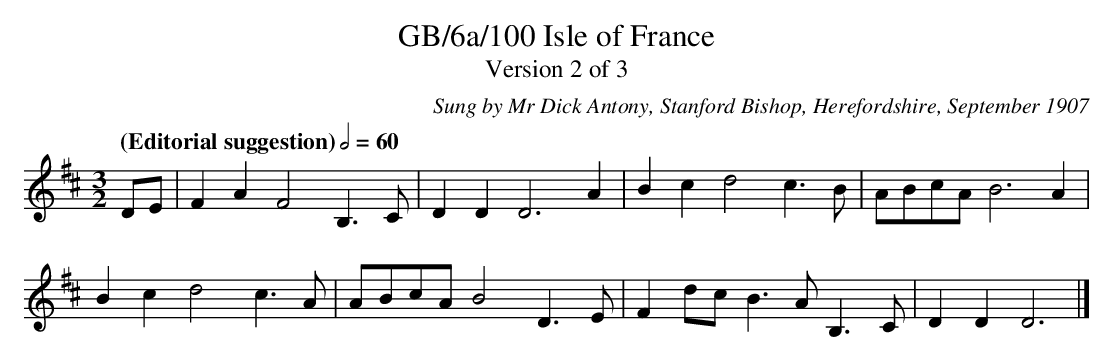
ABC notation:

X:1
T:GB/6a/100 Isle of France
T:Version 2 of 3
C:Sung by Mr Dick Antony, Stanford Bishop, Herefordshire, September 1907
M:3/2
L:1/8
Q:"(Editorial suggestion)" 1/2=60
K:D
DE | F2 A2 F4 B,3 C | D2 D2 D6 A2 | B2 c2 d4 c3 B | ABcA B6 A2 |
B2 c2 d4 c3 A | ABcA B4 D3 E | F2 dc B3 A B,3 C | D2 D2 D6 |]
